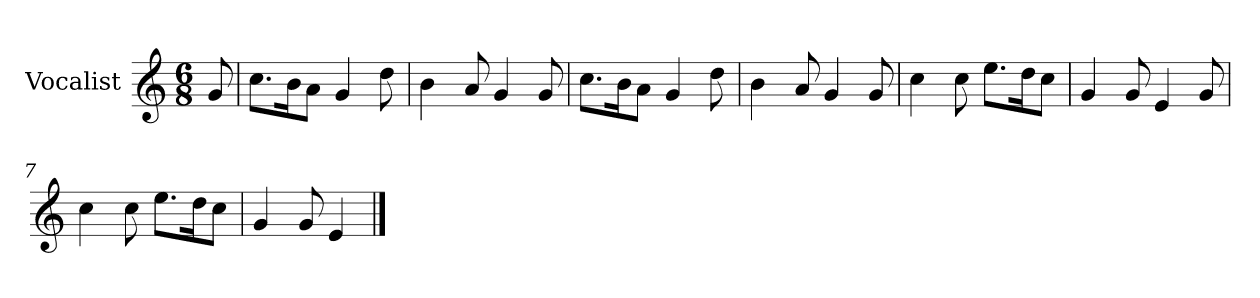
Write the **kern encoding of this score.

**kern
*part1
*staff1
*I"Vocalist
*k[]
*C:
*M6/8
=
8g
=1
8.ccL
16bK
8aJ
4g
8dd
=2
4b
8a
4g
8g
=3
8.ccL
16bK
8aJ
4g
8dd
=4
4b
8a
4g
8g
=5
4cc
8cc
8.eeL
16ddK
8ccJ
=6
4g
8g
4e
8g
=7
4cc
8cc
8.eeL
16ddK
8ccJ
=8
4g
8g
4e
==
*-
